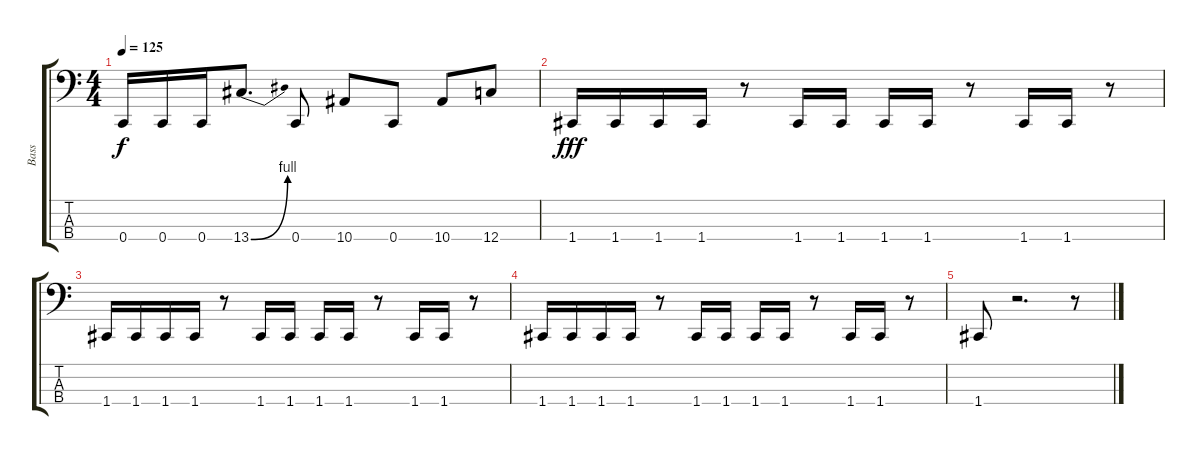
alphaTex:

\track ("Bass" "Bass") {instrument electricbasspick}
\staff {score tabs}
\tuning (F2 C2 G1 C1) {hide}
\ts (4 4)
\tempo 125
\clef f4
\ks c
0.4.16{dy f} 0.4.16 0.4.16 13.4{be (bend 0 0 60 4)}.8{d} 0.4.8 10.4.8 0.4.8 10.4.8 12.4.8 |
1.4.16{dy fff} 1.4.16 1.4.16 1.4.16 r.8 1.4.16 1.4.16 1.4.16 1.4.16 r.8 1.4.16 1.4.16 r.8 |
1.4.16 1.4.16 1.4.16 1.4.16 r.8 1.4.16 1.4.16 1.4.16 1.4.16 r.8 1.4.16 1.4.16 r.8 |
1.4.16 1.4.16 1.4.16 1.4.16 r.8 1.4.16 1.4.16 1.4.16 1.4.16 r.8 1.4.16 1.4.16 r.8 |
1.4.8 r.2{d} r.8
